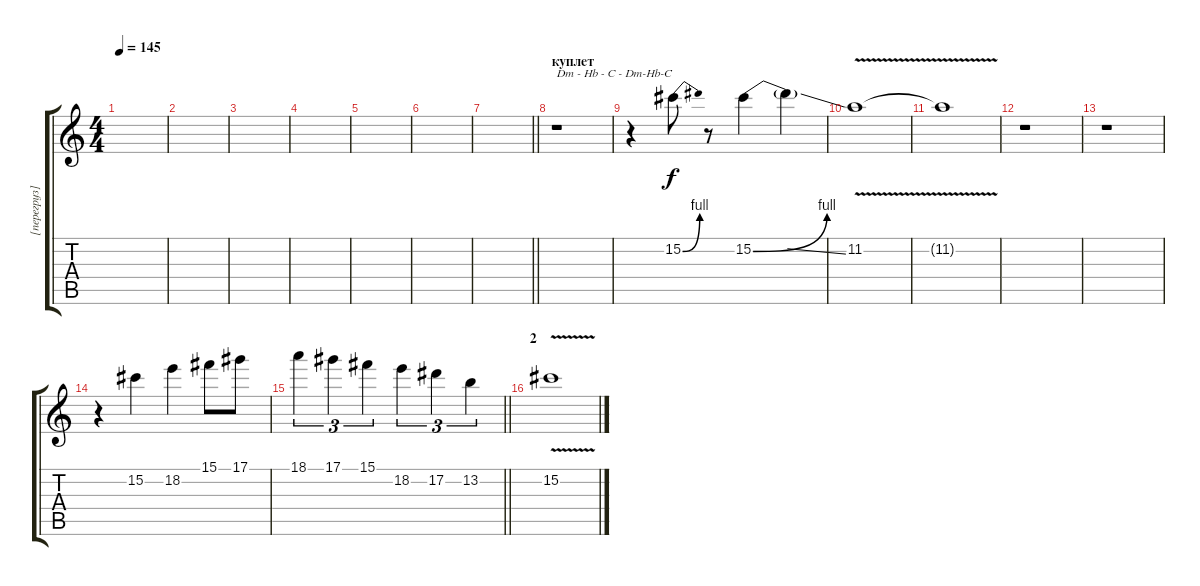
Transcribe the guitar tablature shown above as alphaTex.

\track ("[перегруз] соло" "[перегруз]") {instrument distortionguitar}
\staff {score tabs}
\tuning (Eb4 Bb3 Gb3 Db3 Ab2 Eb2) {hide}
\ts (4 4)
\tempo 145
\clef g2
\ks c
|
|
|
|
|
|
\barLineRight lightlight
|
\section ("" "куплет")
r.1{txt "Dm - Hb - C - Dm-Hb-C" volume 8} |
r.4 15.2{be (bend 0 0 60 4)}.8 r.8 15.2{be (bend 0 0 60 4)}.4 15.2{ss t}.4 |
11.2{v}.1 |
11.2{t}.1 |
r.1 |
r.1 |
r.4 15.2.4 18.2.4 15.1.8 17.1.8 |
\barLineRight lightlight
18.1.4{tu (3 2)} 17.1.4{tu (3 2)} 15.1.4{tu (3 2)} 18.2.4{tu (3 2)} 17.2.4{tu (3 2)} 13.2.4{tu (3 2)} |
\section ("" "2")
15.2{v}.1
